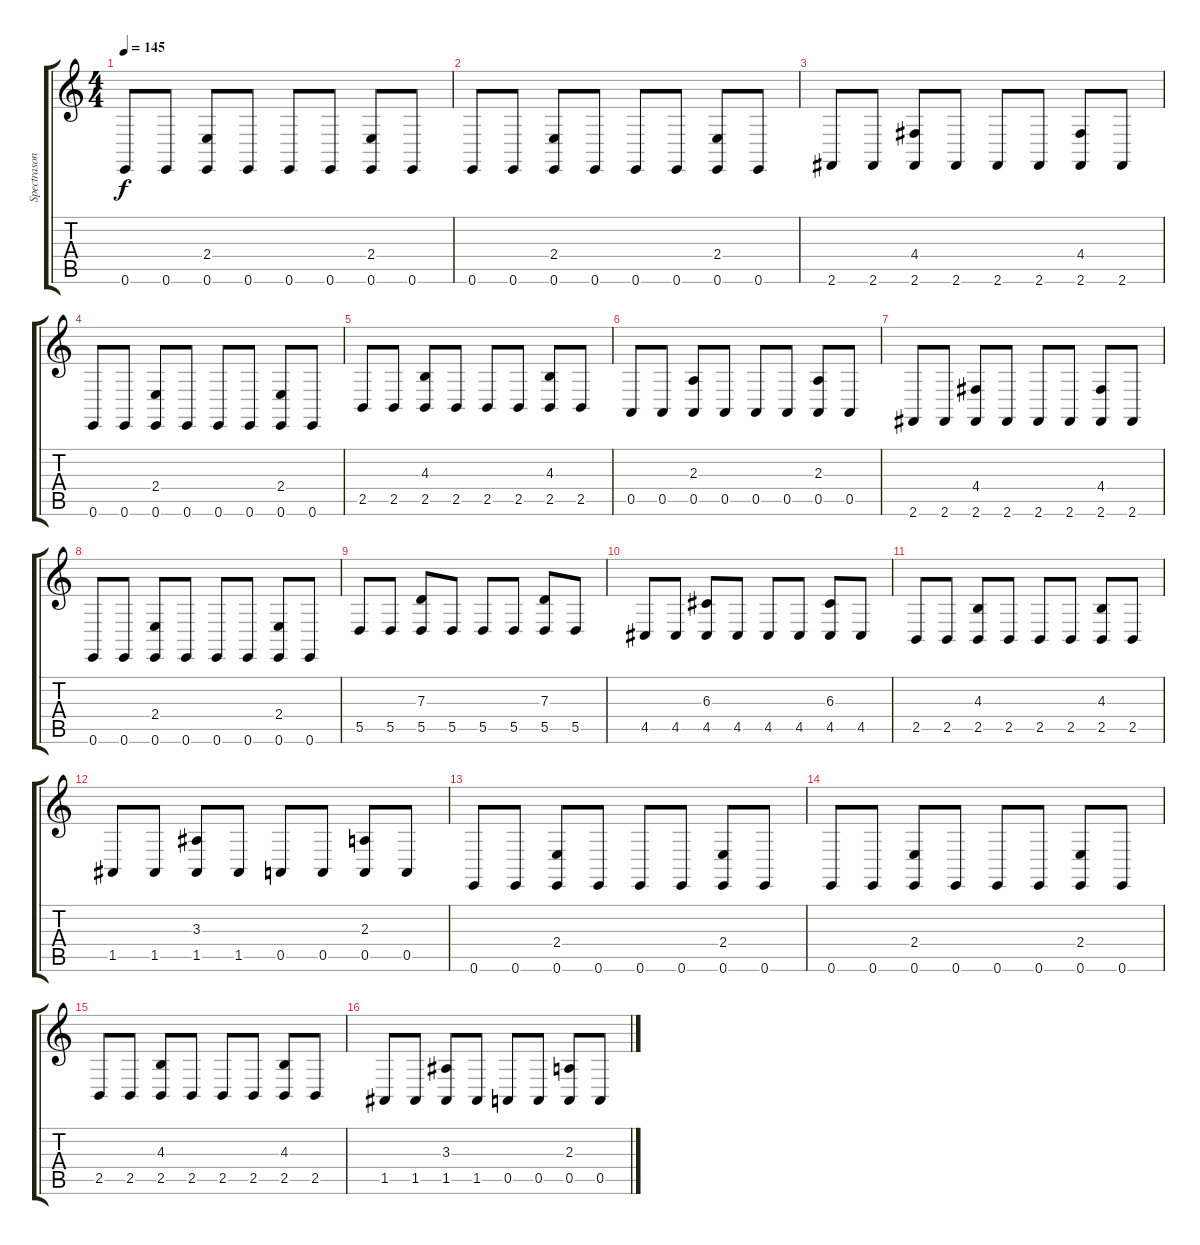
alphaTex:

\track ("Spectrasonics Omnisphere" "Spectrason") {instrument lead2sawtooth}
\staff {score tabs}
\tuning (E4 B3 G3 D3 A2 E2) {hide}
\ts (4 4)
\tempo 145
\clef g2
\ks c
0.6.8{dy f} 0.6.8 (2.4 0.6).8 0.6.8 0.6.8 0.6.8 (2.4 0.6).8 0.6.8 |
0.6.8 0.6.8 (2.4 0.6).8 0.6.8 0.6.8 0.6.8 (2.4 0.6).8 0.6.8 |
2.6.8 2.6.8 (4.4 2.6).8 2.6.8 2.6.8 2.6.8 (4.4 2.6).8 2.6.8 |
0.6.8 0.6.8 (2.4 0.6).8 0.6.8 0.6.8 0.6.8 (2.4 0.6).8 0.6.8 |
2.5.8 2.5.8 (4.3 2.5).8 2.5.8 2.5.8 2.5.8 (4.3 2.5).8 2.5.8 |
0.5.8 0.5.8 (2.3 0.5).8 0.5.8 0.5.8 0.5.8 (2.3 0.5).8 0.5.8 |
2.6.8 2.6.8 (4.4 2.6).8 2.6.8 2.6.8 2.6.8 (4.4 2.6).8 2.6.8 |
0.6.8 0.6.8 (2.4 0.6).8 0.6.8 0.6.8 0.6.8 (2.4 0.6).8 0.6.8 |
5.5.8 5.5.8 (7.3 5.5).8 5.5.8 5.5.8 5.5.8 (7.3 5.5).8 5.5.8 |
4.5.8 4.5.8 (6.3 4.5).8 4.5.8 4.5.8 4.5.8 (6.3 4.5).8 4.5.8 |
2.5.8 2.5.8 (4.3 2.5).8 2.5.8 2.5.8 2.5.8 (4.3 2.5).8 2.5.8 |
1.5.8 1.5.8 (3.3 1.5).8 1.5.8 0.5.8 0.5.8 (2.3 0.5).8 0.5.8 |
0.6.8 0.6.8 (2.4 0.6).8 0.6.8 0.6.8 0.6.8 (2.4 0.6).8 0.6.8 |
0.6.8 0.6.8 (2.4 0.6).8 0.6.8 0.6.8 0.6.8 (2.4 0.6).8 0.6.8 |
2.5.8 2.5.8 (4.3 2.5).8 2.5.8 2.5.8 2.5.8 (4.3 2.5).8 2.5.8 |
1.5.8 1.5.8 (3.3 1.5).8 1.5.8 0.5.8 0.5.8 (2.3 0.5).8 0.5.8
